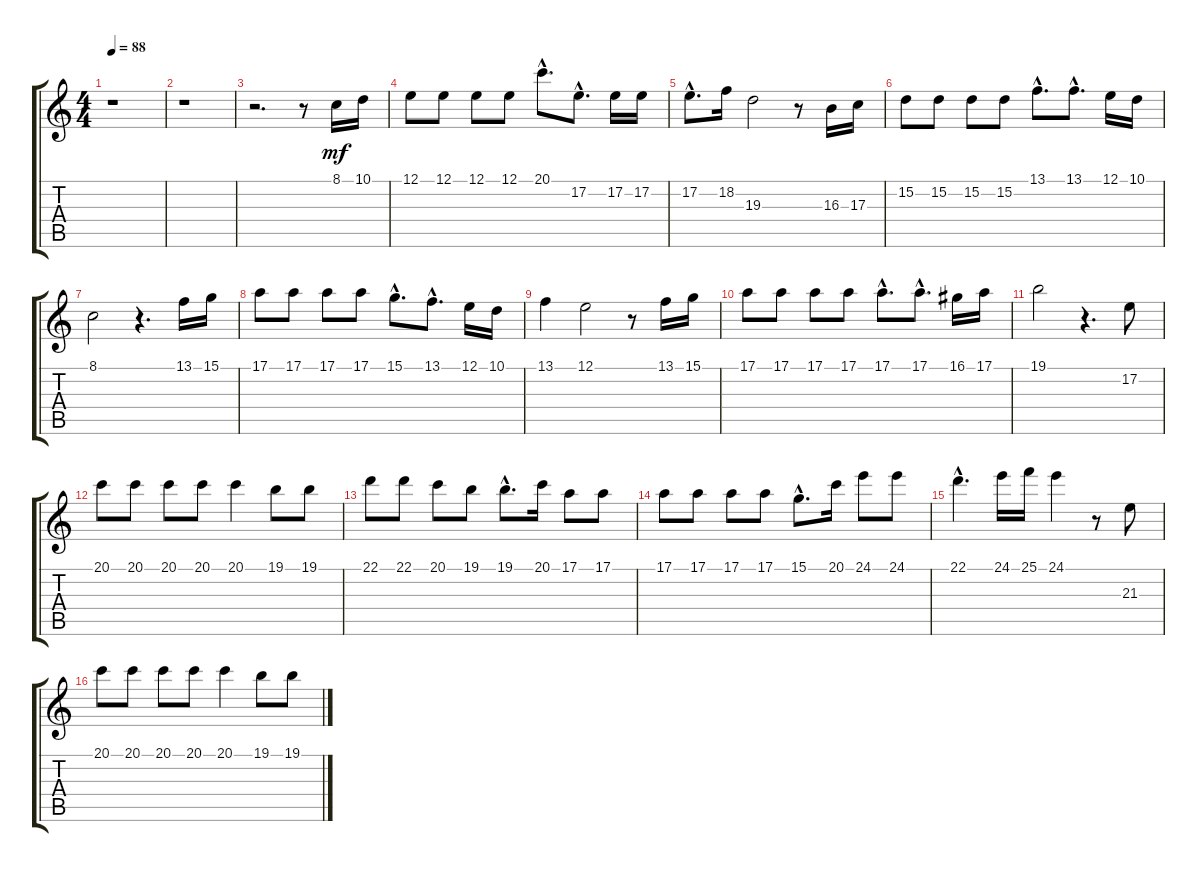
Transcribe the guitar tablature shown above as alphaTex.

\track "" {instrument piccolo}
\staff {score tabs}
\tuning (E4 B3 G3 D3 A2 E2) {hide}
\ts (4 4)
\tempo 88
\clef g2
\ks c
r.1{dy mf} |
r.1 |
r.2{d} r.8 8.1.16 10.1.16 |
12.1.8 12.1.8 12.1.8 12.1.8 20.1{hac}.8{d} 17.2{hac}.8{d} 17.2.16 17.2.16 |
17.2{hac}.8{d} 18.2.16 19.3.2 r.8 16.3.16 17.3.16 |
15.2.8 15.2.8 15.2.8 15.2.8 13.1{hac}.8{d} 13.1{hac}.8{d} 12.1.16 10.1.16 |
8.1.2 r.4{d} 13.1.16 15.1.16 |
17.1.8 17.1.8 17.1.8 17.1.8 15.1{hac}.8{d} 13.1{hac}.8{d} 12.1.16 10.1.16 |
13.1.4 12.1.2 r.8 13.1.16 15.1.16 |
17.1.8 17.1.8 17.1.8 17.1.8 17.1{hac}.8{d} 17.1{hac}.8{d} 16.1.16 17.1.16 |
19.1.2 r.4{d} 17.2.8 |
20.1.8 20.1.8 20.1.8 20.1.8 20.1.4 19.1.8 19.1.8 |
22.1.8 22.1.8 20.1.8 19.1.8 19.1{hac}.8{d} 20.1.16 17.1.8 17.1.8 |
17.1.8 17.1.8 17.1.8 17.1.8 15.1{hac}.8{d} 20.1.16 24.1.8 24.1.8 |
22.1{hac}.4{d} 24.1.16 25.1.16 24.1.4 r.8 21.3.8 |
20.1.8 20.1.8 20.1.8 20.1.8 20.1.4 19.1.8 19.1.8
